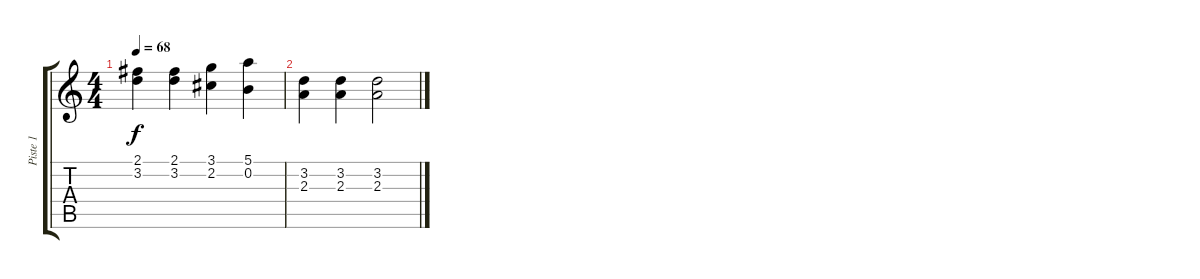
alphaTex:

\track ("Piste 1" "Piste 1") {instrument acousticguitarsteel}
\staff {score tabs}
\tuning (E4 B3 G3 D3 A2 E2) {hide}
\ts (4 4)
\tempo 68
\clef g2
\ks c
(2.1 3.2).4{dy f} (2.1 3.2).4 (3.1 2.2).4 (5.1 0.2).4 |
(3.2 2.3).4 (3.2 2.3).4 (3.2 2.3).2
